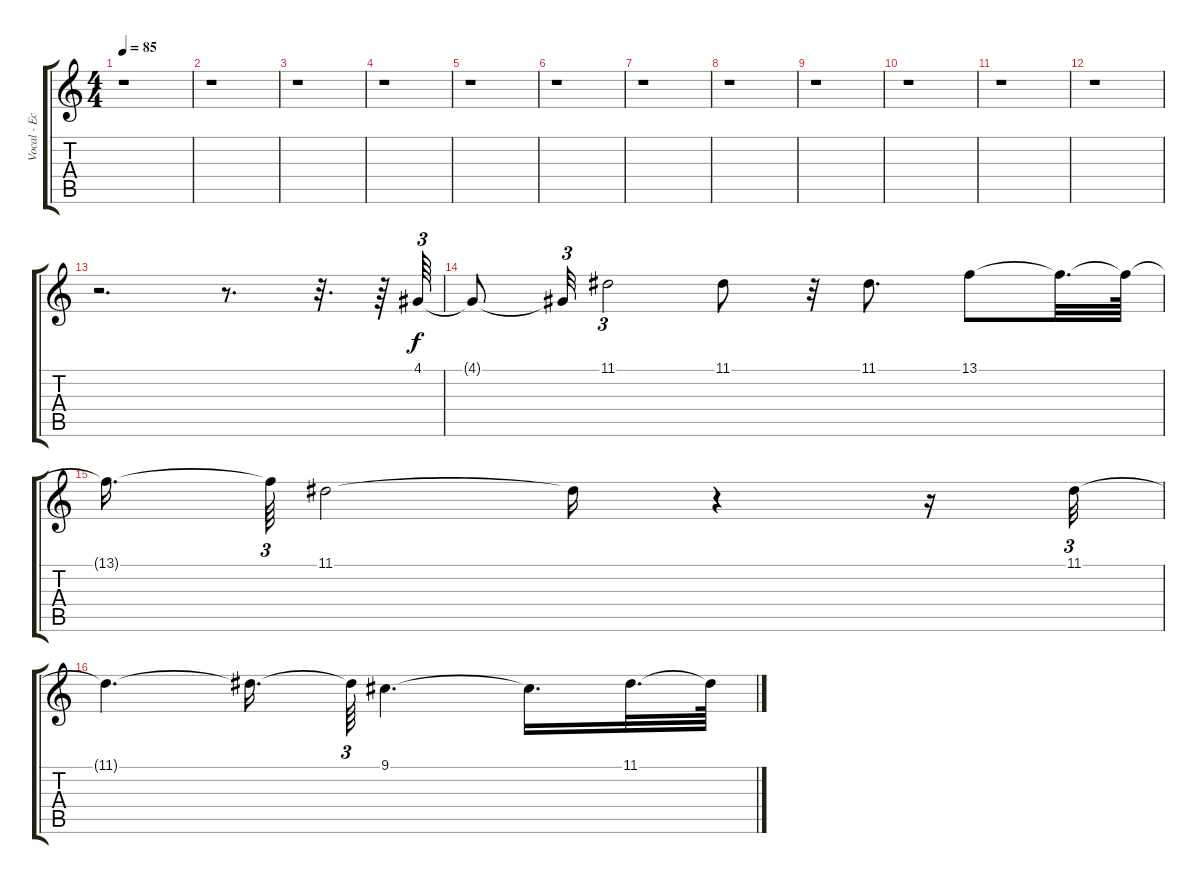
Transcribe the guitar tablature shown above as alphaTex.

\track ("Vocal - Echo" "Vocal - Ec") {instrument shakuhachi}
\staff {score tabs}
\tuning (E4 B3 G3 D3 A2 E2) {hide}
\ts (4 4)
\tempo 85
\clef g2
\ks c
r.1{dy f} |
r.1 |
r.1 |
r.1 |
r.1 |
r.1 |
r.1 |
r.1 |
r.1 |
r.1 |
r.1 |
r.1 |
r.2{d} r.8{d} r.32{d} r.64 4.1.64{tu (3 2) balance 13} |
4.1{t}.8 4.1{t}.32{tu (3 2)} 11.1.2{tu (3 2)} 11.1.8 r.32 11.1.8{d} 13.1.8 13.1{t}.32{d} 13.1{t}.64 |
13.1{t}.16{d} 13.1{t}.64{tu (3 2)} 11.1.2 11.1{t}.16 r.4 r.16 11.1.32{tu (3 2)} |
11.1{t}.4{d} 11.1{t}.16{d} 11.1{t}.64{tu (3 2)} 9.1.4{d} 9.1{t}.16{d} 11.1.32{d} 11.1{t}.64
